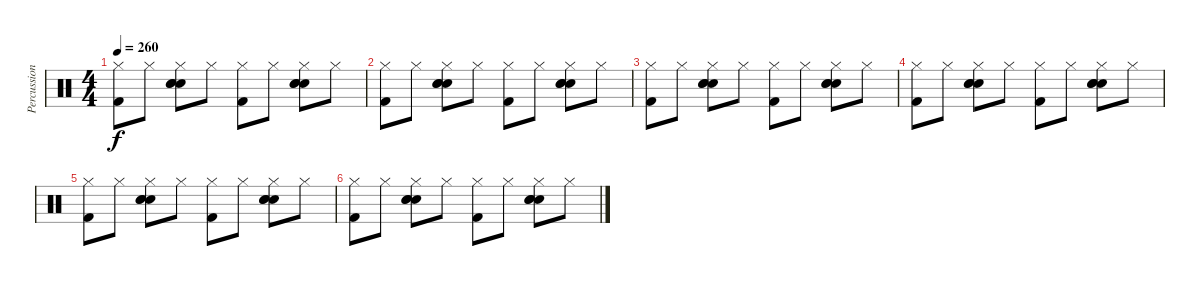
\track ("Percussion" "Percussion") {instrument percussion}
\staff {score}
\articulation defaults
\ts (4 4)
\tempo 260
\clef neutral
\ks c
("Hi-Hat (closed)" "Kick (hit) 2").8{dy f} "Hi-Hat (closed)".8 ("Hi-Hat (closed)" "Snare (hit) 2" "Snare (hit) 2" "Snare (hit) 2").8 "Hi-Hat (closed)".8 ("Hi-Hat (closed)" "Kick (hit) 2").8 "Hi-Hat (closed)".8 ("Hi-Hat (closed)" "Snare (hit) 2" "Snare (hit) 2" "Snare (hit) 2").8 "Hi-Hat (closed)".8 |
("Hi-Hat (closed)" "Kick (hit) 2").8 "Hi-Hat (closed)".8 ("Hi-Hat (closed)" "Snare (hit) 2" "Snare (hit) 2" "Snare (hit) 2").8 "Hi-Hat (closed)".8 ("Hi-Hat (closed)" "Kick (hit) 2").8 "Hi-Hat (closed)".8 ("Hi-Hat (closed)" "Snare (hit) 2" "Snare (hit) 2" "Snare (hit) 2").8 "Hi-Hat (closed)".8 |
("Hi-Hat (closed)" "Kick (hit) 2").8 "Hi-Hat (closed)".8 ("Hi-Hat (closed)" "Snare (hit) 2" "Snare (hit) 2" "Snare (hit) 2").8 "Hi-Hat (closed)".8 ("Hi-Hat (closed)" "Kick (hit) 2").8 "Hi-Hat (closed)".8 ("Hi-Hat (closed)" "Snare (hit) 2" "Snare (hit) 2" "Snare (hit) 2").8 "Hi-Hat (closed)".8 |
("Hi-Hat (closed)" "Kick (hit) 2").8 "Hi-Hat (closed)".8 ("Hi-Hat (closed)" "Snare (hit) 2" "Snare (hit) 2" "Snare (hit) 2").8 "Hi-Hat (closed)".8 ("Hi-Hat (closed)" "Kick (hit) 2").8 "Hi-Hat (closed)".8 ("Hi-Hat (closed)" "Snare (hit) 2" "Snare (hit) 2" "Snare (hit) 2").8 "Hi-Hat (closed)".8 |
("Hi-Hat (closed)" "Kick (hit) 2").8 "Hi-Hat (closed)".8 ("Hi-Hat (closed)" "Snare (hit) 2" "Snare (hit) 2" "Snare (hit) 2").8 "Hi-Hat (closed)".8 ("Hi-Hat (closed)" "Kick (hit) 2").8 "Hi-Hat (closed)".8 ("Hi-Hat (closed)" "Snare (hit) 2" "Snare (hit) 2" "Snare (hit) 2").8 "Hi-Hat (closed)".8 |
("Hi-Hat (closed)" "Kick (hit) 2").8 "Hi-Hat (closed)".8 ("Hi-Hat (closed)" "Snare (hit) 2" "Snare (hit) 2" "Snare (hit) 2").8 "Hi-Hat (closed)".8 ("Hi-Hat (closed)" "Kick (hit) 2").8 "Hi-Hat (closed)".8 ("Hi-Hat (closed)" "Snare (hit) 2" "Snare (hit) 2" "Snare (hit) 2").8 "Hi-Hat (closed)".8
